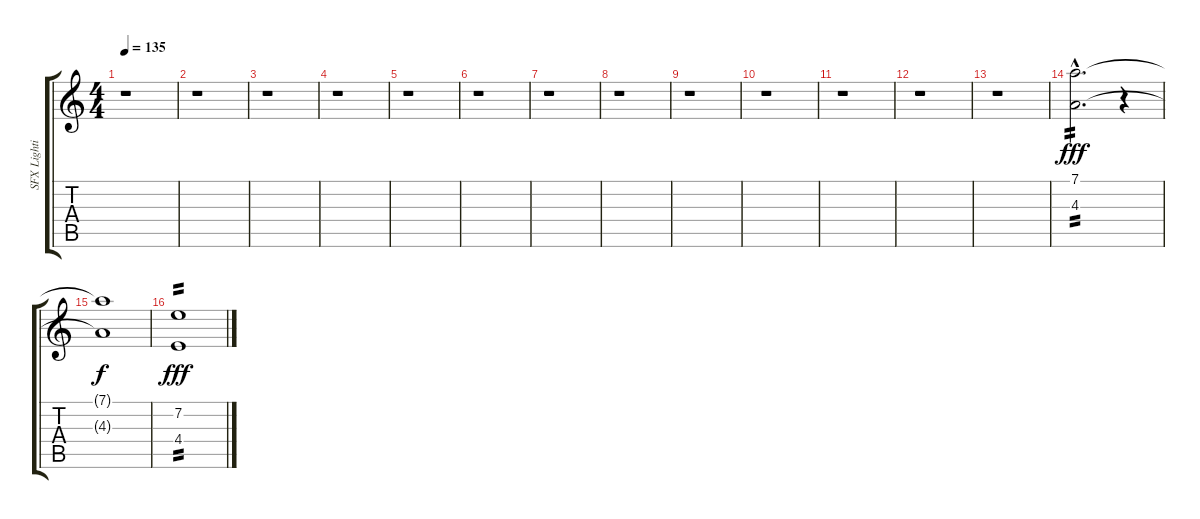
\track ("SFX Lighting and Guitar Addons and Solos" "SFX Lighti") {instrument overdrivenguitar}
\staff {score tabs}
\tuning (D4 A3 F3 C3 G2 D2) {hide}
\ts (4 4)
\tempo 135
\clef g2
\ks c
r.1{dy f} |
r.1 |
r.1 |
r.1 |
r.1 |
r.1 |
r.1 |
r.1 |
r.1 |
r.1 |
r.1 |
r.1 |
r.1{instrument overdrivenguitar} |
(7.1{hac} 4.3{hac}).2{d tp 2 dy fff volume 16 balance 5} r.4 |
(7.1{t} 4.3{t}).1{dy f} |
(7.2 4.4).1{tp 2 dy fff}
